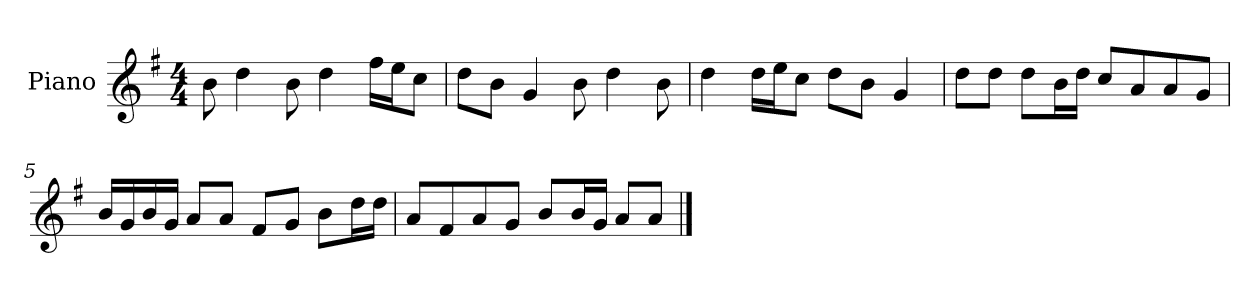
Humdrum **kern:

**kern
*part1
*staff1
*I"Piano
*I'P-no
*clefG2
*k[f#]
*M4/4
*MM90
=1
8b\
4dd\
8b\
4dd\
16ff#\LL
16ee\J
8cc\J
=2
8dd\L
8b\J
4g/
8b\
4dd\
8b\
=3
4dd\
16dd\LL
16ee\J
8cc\J
8dd\L
8b\J
4g/
=4
8dd\L
8dd\J
8dd\L
16b\L
16dd\JJ
8cc/L
8a/
8a/
8g/J
=5
16b/LL
16g/
16b/
16g/JJ
8a/L
8a/J
8f#/L
8g/J
8b\L
16dd\L
16dd\JJ
!!LO:LB:g=z
=6
8a/L
8f#/
8a/
8g/J
8b/L
16b/L
16g/JJ
8a/L
8a/J
==
*-
